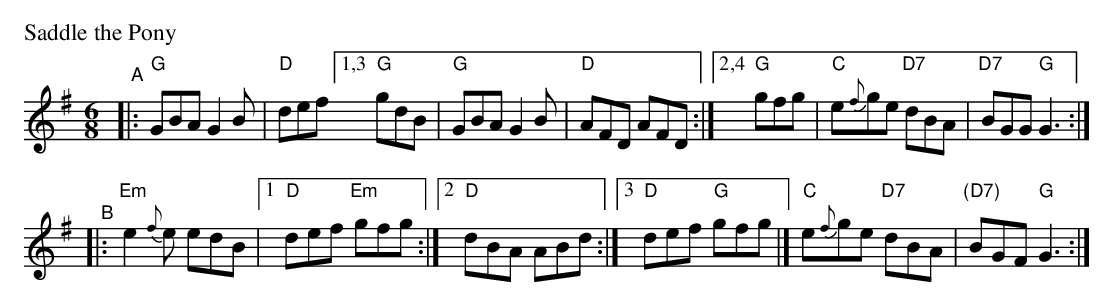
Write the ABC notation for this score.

X:1
P: Saddle the Pony
M: 6/8
K: G
"^A"|:\
"G"GBA G2B | "D"def [1,3 "G"gdB | "G"GBA G2B | "D"AFD AFD \
                  :|[2,4 "G"gfg | "C"e{f}ge "D7"dBA | "D7"BGG "G"G3 :|
"^B"|:\
"Em"e2{f}e edB |[1 "D"def "Em"gfg \
              :|[2 "D"dBA ABd \
              :|[3 "D"def "G"gfg |]\
 "C"e{f}ge "D7"dBA | "(D7)"BGF "G"G3 :|
